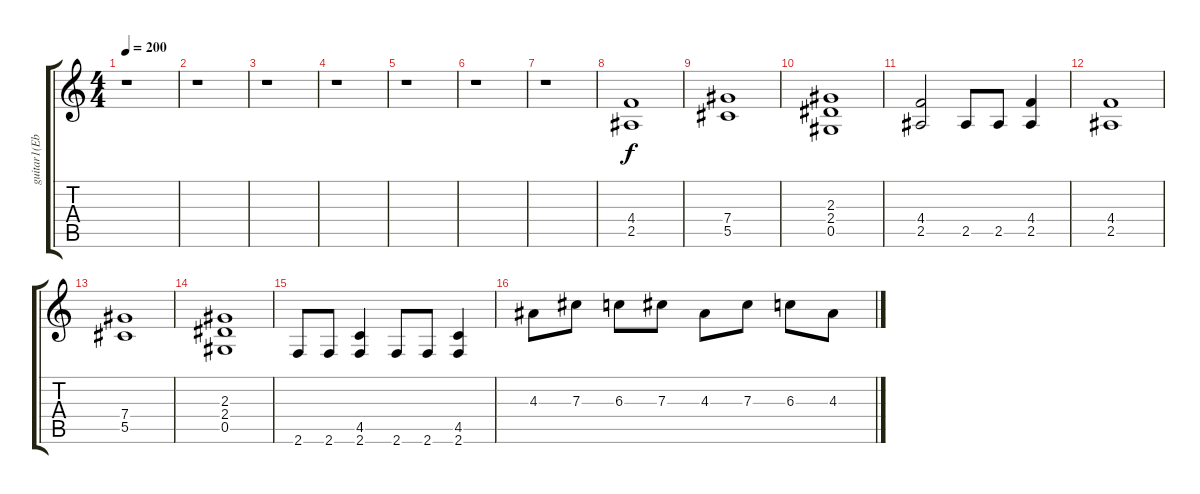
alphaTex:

\track ("guitar1(Eb)" "guitar1(Eb") {instrument overdrivenguitar}
\staff {score tabs}
\tuning (Eb4 Bb3 Gb3 Db3 Ab2 Eb2) {hide}
\ts (4 4)
\tempo 200
\clef g2
\ks c
r.1{dy f} |
r.1 |
r.1 |
r.1 |
r.1 |
r.1 |
r.1 |
(4.4 2.5).1 |
(7.4 5.5).1 |
(2.3 2.4 0.5).1 |
(4.4 2.5).2 2.5.8 2.5.8 (4.4 2.5).4 |
(4.4 2.5).1 |
(7.4 5.5).1 |
(2.3 2.4 0.5).1 |
2.6.8 2.6.8 (4.5 2.6).4 2.6.8 2.6.8 (4.5 2.6).4 |
4.3.8 7.3.8 6.3.8 7.3.8 4.3.8 7.3.8 6.3.8 4.3.8
